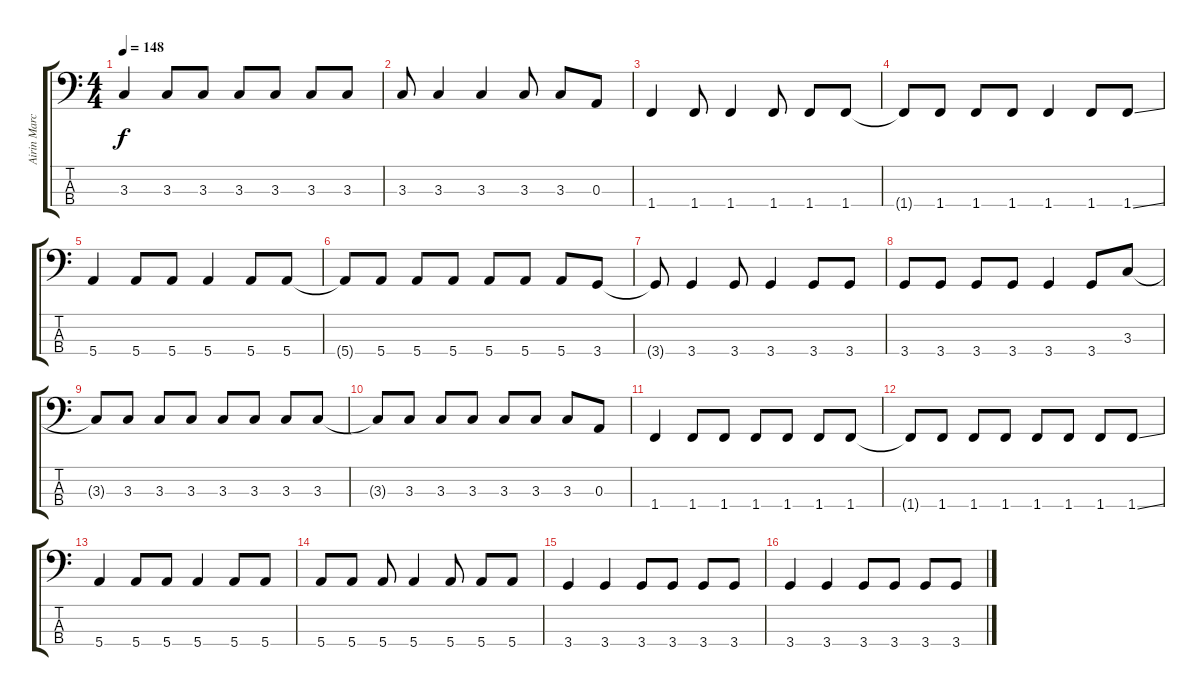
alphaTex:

\track ("Airin Marchenko" "Airin Marc") {instrument electricbasspick}
\staff {score tabs}
\tuning (G2 D2 A1 E1) {hide}
\ts (4 4)
\section ("" "")
\tempo 148
\clef f4
\ks c
3.3.4{dy f} 3.3.8 3.3.8 3.3.8 3.3.8 3.3.8 3.3.8 |
3.3.8 3.3.4 3.3.4 3.3.8 3.3.8 0.3.8 |
1.4.4 1.4.8 1.4.4 1.4.8 1.4.8 1.4.8 |
1.4{t}.8 1.4.8 1.4.8 1.4.8 1.4.4 1.4.8 1.4{ss}.8 |
5.4.4 5.4.8 5.4.8 5.4.4 5.4.8 5.4.8 |
5.4{t}.8 5.4.8 5.4.8 5.4.8 5.4.8 5.4.8 5.4.8 3.4.8 |
3.4{t}.8 3.4.4 3.4.8 3.4.4 3.4.8 3.4.8 |
3.4.8 3.4.8 3.4.8 3.4.8 3.4.4 3.4.8 3.3.8 |
3.3{t}.8 3.3.8 3.3.8 3.3.8 3.3.8 3.3.8 3.3.8 3.3.8 |
3.3{t}.8 3.3.8 3.3.8 3.3.8 3.3.8 3.3.8 3.3.8 0.3.8 |
1.4.4 1.4.8 1.4.8 1.4.8 1.4.8 1.4.8 1.4.8 |
1.4{t}.8 1.4.8 1.4.8 1.4.8 1.4.8 1.4.8 1.4.8 1.4{ss}.8 |
5.4.4 5.4.8 5.4.8 5.4.4 5.4.8 5.4.8 |
5.4.8 5.4.8 5.4.8 5.4.4 5.4.8 5.4.8 5.4.8 |
3.4.4 3.4.4 3.4.8 3.4.8 3.4.8 3.4.8 |
3.4.4 3.4.4 3.4.8 3.4.8 3.4.8 3.4.8
